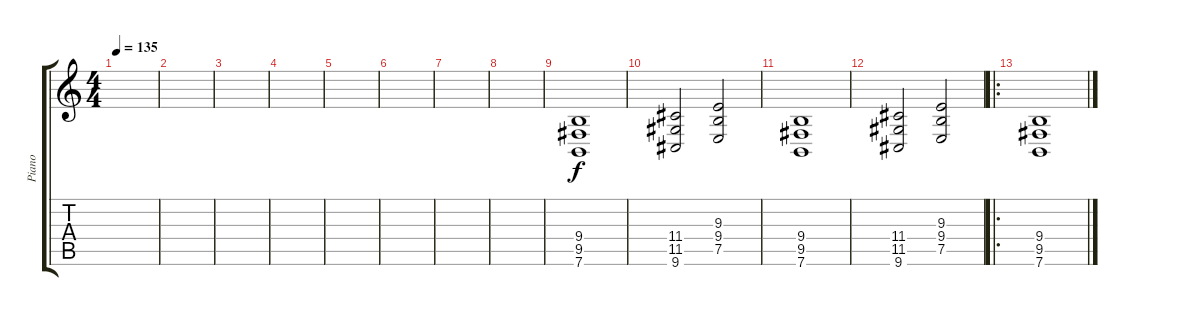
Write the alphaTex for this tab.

\track ("Piano" "Piano") {instrument acousticgrandpiano}
\staff {score tabs}
\tuning (E4 B3 G3 D3 A2 E2) {hide}
\ts (4 4)
\tempo 135
\clef g2
\ks c
|
|
|
|
|
|
|
|
(9.4 9.5 7.6).1 |
(11.4 11.5 9.6).2 (9.3 9.4 7.5).2 |
(9.4 9.5 7.6).1 |
(11.4 11.5 9.6).2 (9.3 9.4 7.5).2 |
\ro
(9.4 9.5 7.6).1
